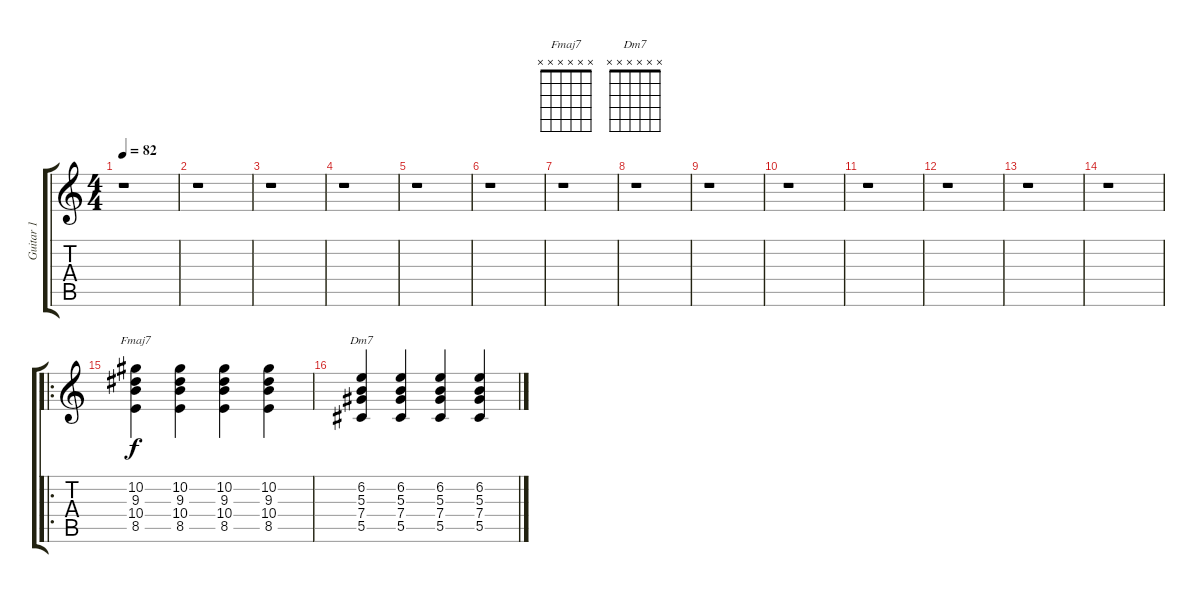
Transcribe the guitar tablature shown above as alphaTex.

\track ("Guitar 1" "Guitar 1") {instrument electricguitarjazz}
\staff {score tabs}
\tuning (Eb4 Bb3 Gb3 Db3 Ab2 Eb2) {hide}
\chord ("Fmaj7" x x x x x x) {firstfret 0}
\chord ("Dm7" x x x x x x) {firstfret 0}
\ts (4 4)
\tempo 82
\clef g2
\ks c
r.1{dy f instrument electricguitarjazz} |
r.1 |
r.1 |
r.1 |
r.1 |
r.1 |
r.1 |
r.1 |
r.1 |
r.1 |
r.1 |
r.1 |
r.1 |
r.1 |
\ro
(10.2 9.3 10.4 8.5).4{ch "Fmaj7"} (10.2 9.3 10.4 8.5).4 (10.2 9.3 10.4 8.5).4 (10.2 9.3 10.4 8.5).4 |
(6.2 5.3 7.4 5.5).4{ch "Dm7"} (6.2 5.3 7.4 5.5).4 (6.2 5.3 7.4 5.5).4 (6.2 5.3 7.4 5.5).4
